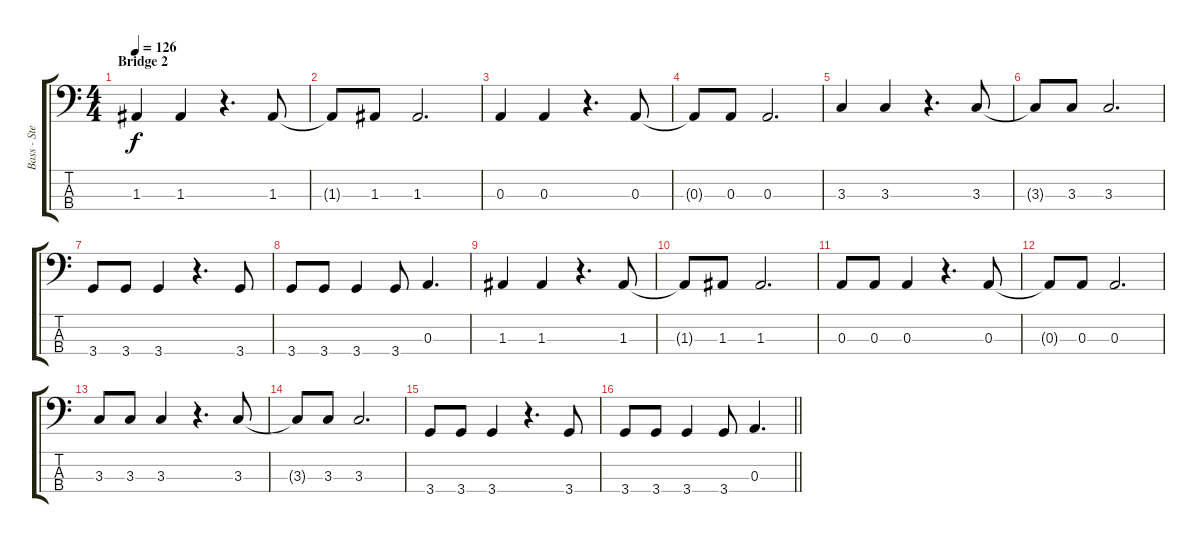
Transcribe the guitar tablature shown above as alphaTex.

\track ("Bass - Stefanos" "Bass - Ste") {instrument electricbassfinger}
\staff {score tabs}
\tuning (G2 D2 A1 E1) {hide}
\ts (4 4)
\section ("" "Bridge 2")
\tempo 126
\clef f4
\ks c
1.3.4{dy f} 1.3.4 r.4{d} 1.3.8 |
1.3{t}.8 1.3.8 1.3.2{d} |
0.3.4 0.3.4 r.4{d} 0.3.8 |
0.3{t}.8 0.3.8 0.3.2{d} |
3.3.4 3.3.4 r.4{d} 3.3.8 |
3.3{t}.8 3.3.8 3.3.2{d} |
3.4.8 3.4.8 3.4.4 r.4{d} 3.4.8 |
3.4.8 3.4.8 3.4.4 3.4.8 0.3.4{d} |
1.3.4 1.3.4 r.4{d} 1.3.8 |
1.3{t}.8 1.3.8 1.3.2{d} |
0.3.8 0.3.8 0.3.4 r.4{d} 0.3.8 |
0.3{t}.8 0.3.8 0.3.2{d} |
3.3.8 3.3.8 3.3.4 r.4{d} 3.3.8 |
3.3{t}.8 3.3.8 3.3.2{d} |
3.4.8 3.4.8 3.4.4 r.4{d} 3.4.8 |
\barLineRight lightlight
3.4.8 3.4.8 3.4.4 3.4.8 0.3.4{d}
